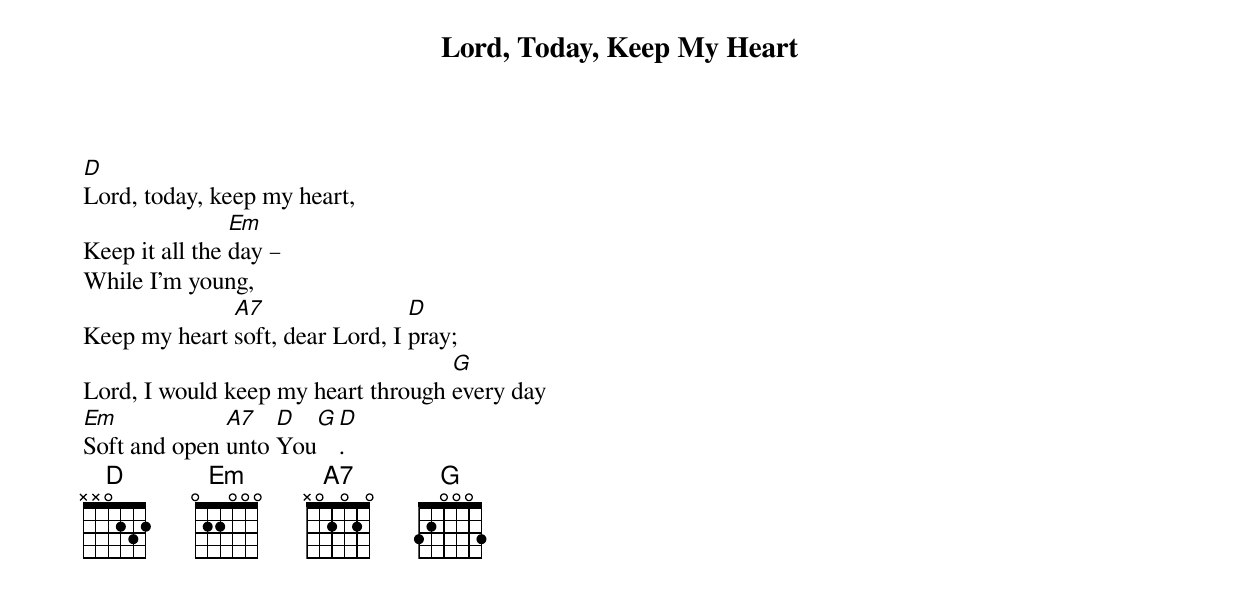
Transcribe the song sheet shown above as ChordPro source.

{title: Lord, Today, Keep My Heart}


[D]Lord, today, keep my heart,
Keep it all the [Em]day –
While I'm young,
Keep my heart [A7]soft, dear Lord, I [D]pray;
Lord, I would keep my heart through [G]every day
[Em]Soft and open [A7]unto [D]You[G][D].
